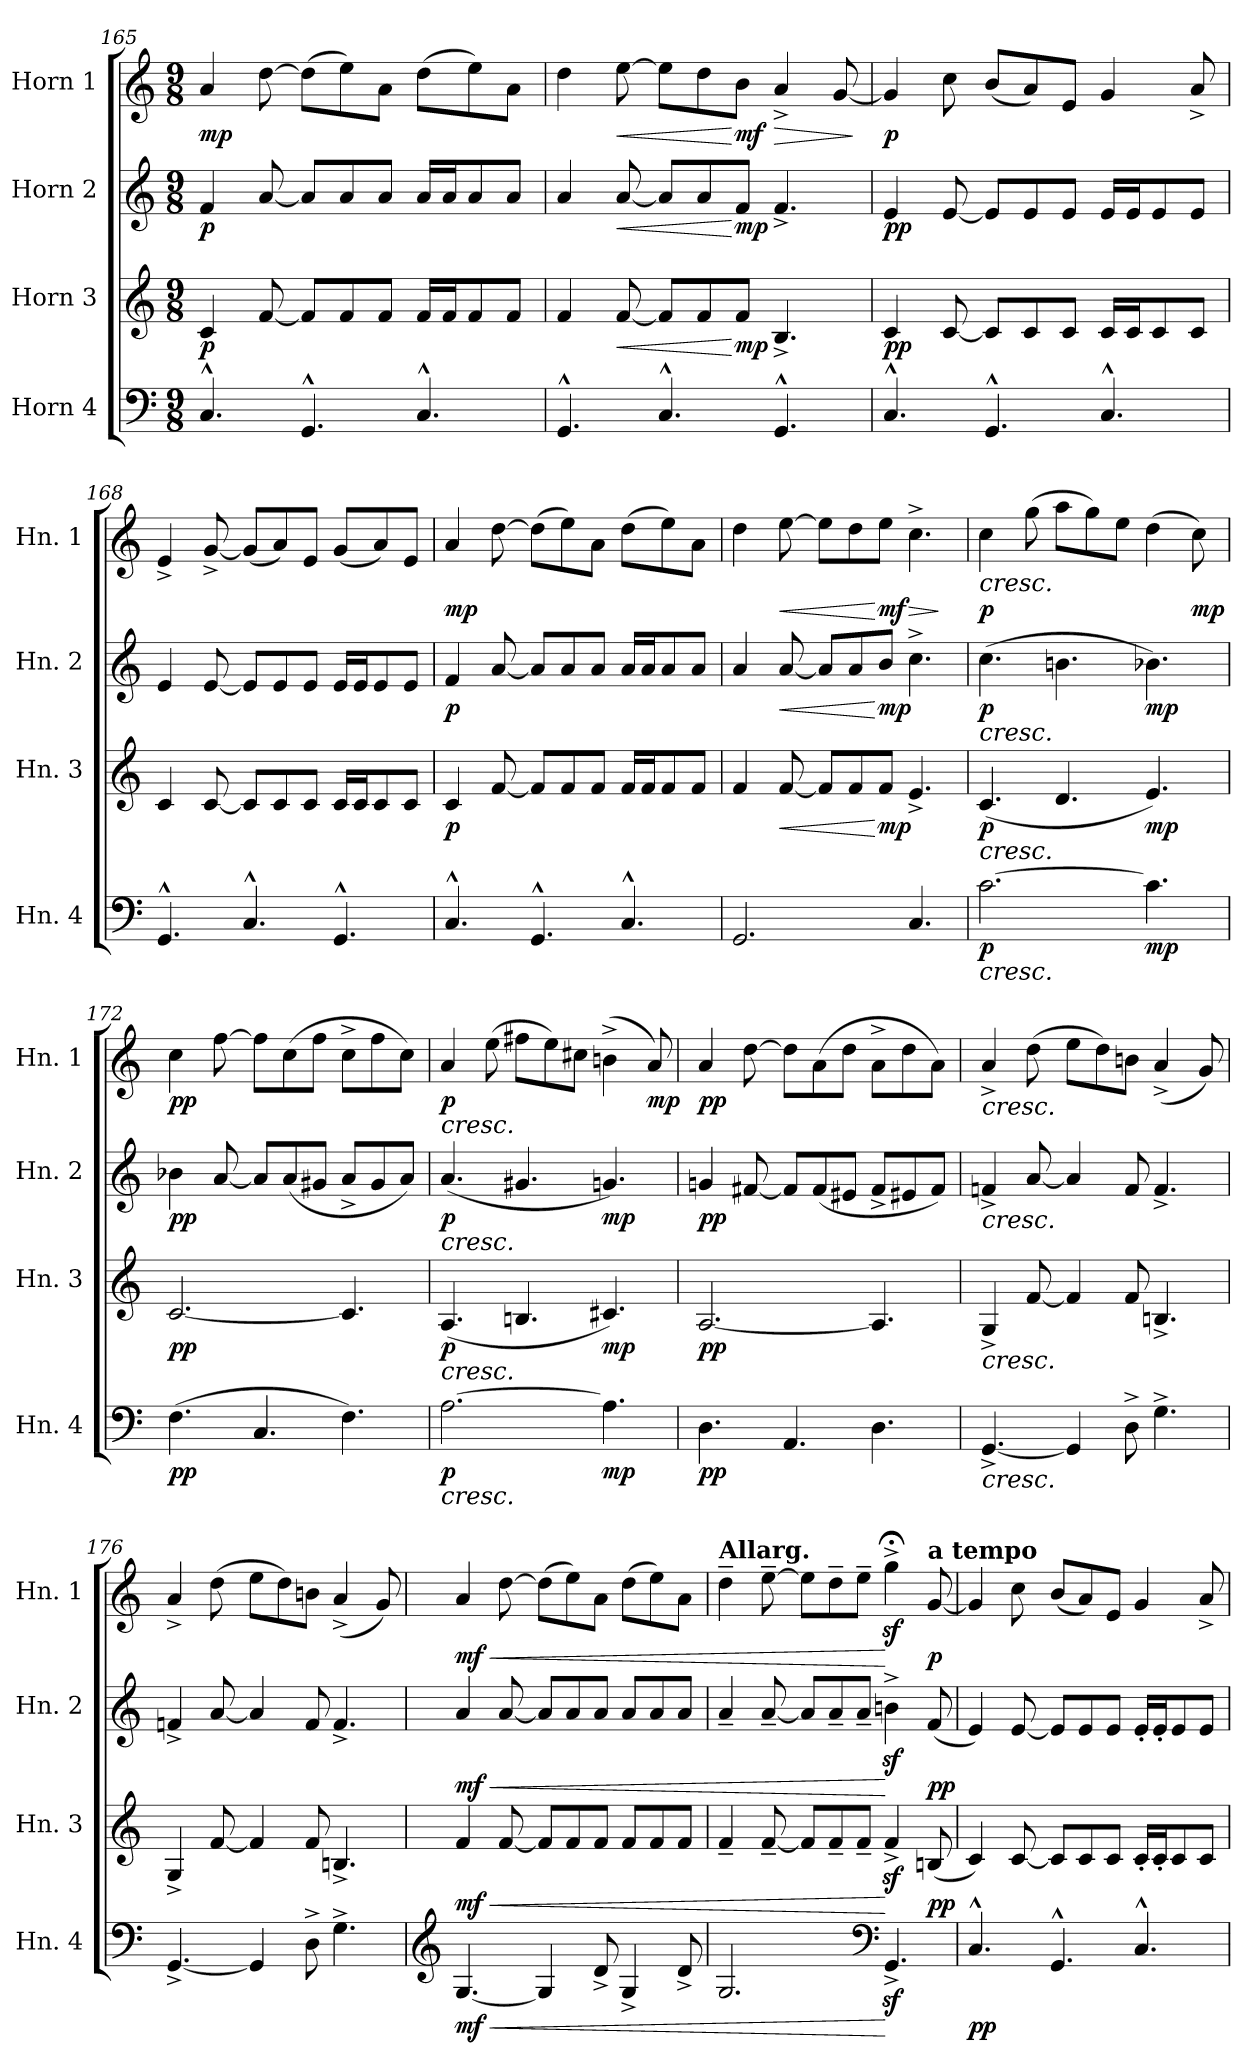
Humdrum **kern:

**kern	**dynam	**kern	**dynam	**kern	**dynam	**kern	**dynam
*part4	*part4	*part3	*part3	*part2	*part2	*part1	*part1
*staff4	*staff4	*staff3	*staff3	*staff2	*staff2	*staff1	*staff1
*I"Horn 4	*	*I"Horn 3	*	*I"Horn 2	*	*I"Horn 1	*
*I'Hn. 4	*	*I'Hn. 3	*	*I'Hn. 2	*	*I'Hn. 1	*
*clefF4	*	*clefG2	*	*clefG2	*	*clefG2	*
*ITrd4c7	*	*ITrd4c7	*	*ITrd4c7	*	*ITrd4c7	*
*k[b-]	*	*k[b-]	*	*k[b-]	*	*k[b-]	*
*M9/8	*	*M9/8	*	*M9/8	*	*M9/8	*
=165	=165	=165	=165	=165	=165	=165	=165
!	!	!	!LO:DY:b	!	!LO:DY:b	!	!LO:DY:b
4.FF^^/	.	4F/	p	4B-/	p	4d/	mp
.	.	[8B-/	.	[8d/	.	[8g\	.
4.CC^^/	.	8B-/L]	.	8d/L]	.	(>8g\L]	.
.	.	8B-/	.	8d/	.	8a\)	.
.	.	8B-/J	.	8d/J	.	8d\J	.
4.FF^^/	.	16B-/LL	.	16d/LL	.	(>8g\L	.
.	.	16B-/J	.	16d/J	.	.	.
.	.	8B-/	.	8d/	.	8a\)	.
.	.	8B-/J	.	8d/J	.	8d\J	.
=166	=166	=166	=166	=166	=166	=166	=166
4.CC^^/	.	4B-/	.	4d/	.	4g\	.
!	!	!	!LO:HP:b	!	!LO:HP:b	!	!LO:HP:b
.	.	[8B-/	<	[8d/	<	[8a\	<
4.FF^^/	.	8B-/L]	.	8d/L]	.	8a\L]	.
.	.	8B-/	.	8d/	.	8g\	.
!	!	!	!LO:DY:n=1:b	!	!LO:DY:n=1:b	!	!LO:DY:n=1:b
.	.	8B-/J	[ mp	8B-/J	[ mp	8e\J	[ mf
!	!	!	!	!	!	!	!LO:HP:b
4.CC^^/	.	4.E^/	.	4.B-^/	.	4d^/	>
.	.	.	.	.	.	[8c/	.
.	.	.	.	.	.	.	]
=167	=167	=167	=167	=167	=167	=167	=167
!	!	!	!LO:DY:b	!	!LO:DY:b	!	!LO:DY:b
4.FF^^/	.	4F/	pp	4A/	pp	4c/]	p
.	.	[8F/	.	[8A/	.	8f\	.
4.CC^^/	.	8F/L]	.	8A/L]	.	(<8e/L	.
.	.	8F/	.	8A/	.	8d/)	.
.	.	8F/J	.	8A/J	.	8A/J	.
4.FF^^/	.	16F/LL	.	16A/LL	.	4c/	.
.	.	16F/J	.	16A/J	.	.	.
.	.	8F/	.	8A/	.	.	.
.	.	8F/J	.	8A/J	.	8d^/	.
!!LO:PB:g=z
=168	=168	=168	=168	=168	=168	=168	=168
4.CC^^/	.	4F/	.	4A/	.	4A^/	.
.	.	[8F/	.	[8A/	.	[8c^/	.
4.FF^^/	.	8F/L]	.	8A/L]	.	(<8c/L]	.
.	.	8F/	.	8A/	.	8d/)	.
.	.	8F/J	.	8A/J	.	8A/J	.
4.CC^^/	.	16F/LL	.	16A/LL	.	(<8c/L	.
.	.	16F/J	.	16A/J	.	.	.
.	.	8F/	.	8A/	.	8d/)	.
.	.	8F/J	.	8A/J	.	8A/J	.
=169	=169	=169	=169	=169	=169	=169	=169
!	!	!	!LO:DY:b	!	!LO:DY:b	!	!LO:DY:b
4.FF^^/	.	4F/	p	4B-/	p	4d/	mp
.	.	[8B-/	.	[8d/	.	[8g\	.
4.CC^^/	.	8B-/L]	.	8d/L]	.	(>8g\L]	.
.	.	8B-/	.	8d/	.	8a\)	.
.	.	8B-/J	.	8d/J	.	8d\J	.
4.FF^^/	.	16B-/LL	.	16d/LL	.	(>8g\L	.
.	.	16B-/J	.	16d/J	.	.	.
.	.	8B-/	.	8d/	.	8a\)	.
.	.	8B-/J	.	8d/J	.	8d\J	.
=170	=170	=170	=170	=170	=170	=170	=170
2.CC/	.	4B-/	.	4d/	.	4g\	.
!	!	!	!LO:HP:b	!	!LO:HP:b	!	!LO:HP:b
.	.	[8B-/	<	[8d/	<	[8a\	<
.	.	8B-/L]	.	8d/L]	.	8a\L]	.
.	.	8B-/	.	8d/	.	8g\	.
!	!	!	!LO:DY:n=1:b	!	!LO:DY:n=1:b	!	!LO:DY:n=1:b
.	.	8B-/J	[ mp	8e/J	[ mp	8a\J	[ mf
!	!	!	!	!	!	!	!LO:HP:b
4.FF/	.	4.A^/	.	4.f^\	.	4.f^\	>
.	.	.	.	.	.	.	]
=171	=171	=171	=171	=171	=171	=171	=171
!	!	!	!	!	!	!LO:TX:b:i:t=cresc.	!
!	!	!	!	!LO:TX:b:i:t=cresc.	!	!	!
!	!	!LO:TX:b:i:t=cresc.	!	!	!	!	!
!LO:TX:b:i:t=cresc.	!	!	!	!	!	!	!
!	!LO:DY:b	!	!LO:DY:b	!	!LO:DY:b	!	!LO:DY:b
[2.F\	p	(<4.F/	p	(>4.f\	p	4f\	p
.	.	.	.	.	.	(>8cc\	.
.	.	4.G/	.	4.en\	.	8dd\L	.
.	.	.	.	.	.	8cc\)	.
.	.	.	.	.	.	8a\J	.
!	!LO:DY:b	!	!LO:DY:b	!	!LO:DY:b	!	!
4.F\]	mp	4.A/)	mp	4.e-X\)	mp	(>4g\	.
!	!	!	!	!	!	!	!LO:DY:b
.	.	.	.	.	.	8f\)	mp
=172	=172	=172	=172	=172	=172	=172	=172
!	!LO:DY:b	!	!LO:DY:b	!	!LO:DY:b	!	!LO:DY:b
(>4.BB-\	pp	[2.F/	pp	4e-X\	pp	4f\	pp
.	.	.	.	[8d/	.	[8b-\	.
4.FF/	.	.	.	8d/L]	.	8b-\L]	.
.	.	.	.	(<8d/	.	(>8f\	.
.	.	.	.	8c#X/J	.	8b-\J	.
4.BB-\)	.	4.F/]	.	8d^/L	.	8f^\L	.
.	.	.	.	8c#/	.	8b-\	.
.	.	.	.	8d/J)	.	8f\J)	.
!!LO:LB:g=z
=173	=173	=173	=173	=173	=173	=173	=173
!	!	!	!	!	!	!LO:TX:b:i:t=cresc.	!
!	!	!	!	!LO:TX:b:i:t=cresc.	!	!	!
!	!	!LO:TX:b:i:t=cresc.	!	!	!	!	!
!LO:TX:b:i:t=cresc.	!	!	!	!	!	!	!
!	!LO:DY:b	!	!LO:DY:b	!	!LO:DY:b	!	!LO:DY:b
[2.D\	p	(<4.D/	p	(<4.d/	p	4d/	p
.	.	.	.	.	.	(>8a\	.
.	.	4.En/	.	4.c#X/	.	8bn\L	.
.	.	.	.	.	.	8a\)	.
.	.	.	.	.	.	8f#X\J	.
!	!LO:DY:b	!	!LO:DY:b	!	!LO:DY:b	!	!
4.D\]	mp	4.F#X/)	mp	4.cn/)	mp	(>4en^\	.
!	!	!	!	!	!	!	!LO:DY:b
.	.	.	.	.	.	8d/)	mp
=174	=174	=174	=174	=174	=174	=174	=174
!	!LO:DY:b	!	!LO:DY:b	!	!LO:DY:b	!	!LO:DY:b
4.GG\	pp	[2.D/	pp	4cn/	pp	4d/	pp
.	.	.	.	[8Bn/	.	[8g\	.
4.DD/	.	.	.	8B/L]	.	8g\L]	.
.	.	.	.	(<8B/	.	(>8d\	.
.	.	.	.	8A#X/J	.	8g\J	.
4.GG\	.	4.D/]	.	8B^/L	.	8d^\L	.
.	.	.	.	8A#X/	.	8g\	.
.	.	.	.	8B/J)	.	8d\J)	.
=175	=175	=175	=175	=175	=175	=175	=175
!	!	!	!	!	!	!LO:TX:b:i:t=cresc.	!
!	!	!	!	!LO:TX:b:i:t=cresc.	!	!	!
!	!	!LO:TX:b:i:t=cresc.	!	!	!	!	!
!LO:TX:b:i:t=cresc.	!	!	!	!	!	!	!
[4.CC^/	.	4C^/	.	4B-X^/	.	4d^/	.
.	.	[8B-/	.	[8d/	.	(>8g\	.
4CC/]	.	4B-/]	.	4d/]	.	8a\L	.
.	.	.	.	.	.	8g\)	.
8GG^\	.	8B-/	.	8B-/	.	8en\J	.
4.C^\	.	4.En^/	.	4.B-^/	.	(<4d^/	.
.	.	.	.	.	.	8c/)	.
=176	=176	=176	=176	=176	=176	=176	=176
[4.CC^/	.	4C^/	.	4B-X^/	.	4d^/	.
.	.	[8B-/	.	[8d/	.	(>8g\	.
4CC/]	.	4B-/]	.	4d/]	.	8a\L	.
.	.	.	.	.	.	8g\)	.
8GG^\	.	8B-/	.	8B-/	.	8en\J	.
4.C^\	.	4.En^/	.	4.B-^/	.	(<4d^/	.
.	.	.	.	.	.	8c/)	.
!!LO:LB:g=z
=177	=177	=177	=177	=177	=177	=177	=177
*clefG2	*	*	*	*	*	*	*
!	!LO:HP:b	!	!LO:HP:b	!	!LO:HP:b	!	!LO:HP:b
!	!LO:DY:n=1:b	!	!LO:DY:n=1:b	!	!LO:DY:n=1:b	!	!LO:DY:n=1:b
[4.C/	< mf	4B-/	< mf	4d/	< mf	4d/	< mf
.	.	[8B-/	.	[8d/	.	[8g\	.
4C/]	.	8B-/L]	.	8d/L]	.	(>8g\L]	.
.	.	8B-/	.	8d/	.	8a\)	.
8G^/	.	8B-/J	.	8d/J	.	8d\J	.
4C^/	.	8B-/L	.	8d/L	.	(>8g\L	.
.	.	8B-/	.	8d/	.	8a\)	.
8G^/	.	8B-/J	.	8d/J	.	8d\J	.
=178	=178	=178	=178	=178	=178	=178	=178
*	*	*	*	*	*	*MM110	*
!	!	!	!	!	!	!LO:TX:a:B:t=Allarg.	!
2.C/	.	4B-~/	.	4d~/	.	4g~\	.
.	.	[8B-~/	.	[8d~/	.	[8a~\	.
*	*	*	*	*	*	*MM100	*
.	.	8B-/L]	.	8d/L]	.	8a\L]	.
.	.	8B-~/	.	8d~/	.	8g~\	.
.	.	8B-~/J	.	8d~/J	.	8a~\J	.
*clefF4	*	*	*	*	*	*	*
4.CCz<^/	[	4B-z<^/	[	4enz<^\	[	4ccz<;<^\	[
!	!	!	!	!	!	!LO:TX:a:B:t=a tempo	!
!	!	!	!LO:DY:b	!	!LO:DY:b	!	!LO:DY:b
.	.	(<8En/	pp	(<8B-/	pp	[8c/	p
=179	=179	=179	=179	=179	=179	=179	=179
!	!LO:DY:b	!	!	!	!	!	!
4.FF^^/	pp	4F/)	.	4A/)	.	4c/]	.
.	.	[8F/	.	[8A/	.	8f\	.
4.CC^^/	.	8F/L]	.	8A/L]	.	(<8e/L	.
.	.	8F/	.	8A/	.	8d/)	.
.	.	8F/J	.	8A/J	.	8A/J	.
4.FF^^/	.	16F'/LL	.	16A'/LL	.	4c/	.
.	.	16F'/J	.	16A'/J	.	.	.
.	.	8F/	.	8A/	.	.	.
.	.	8F/J	.	8A/J	.	8d^/	.
=	=	=	=	=	=	=	=
*-	*-	*-	*-	*-	*-	*-	*-
